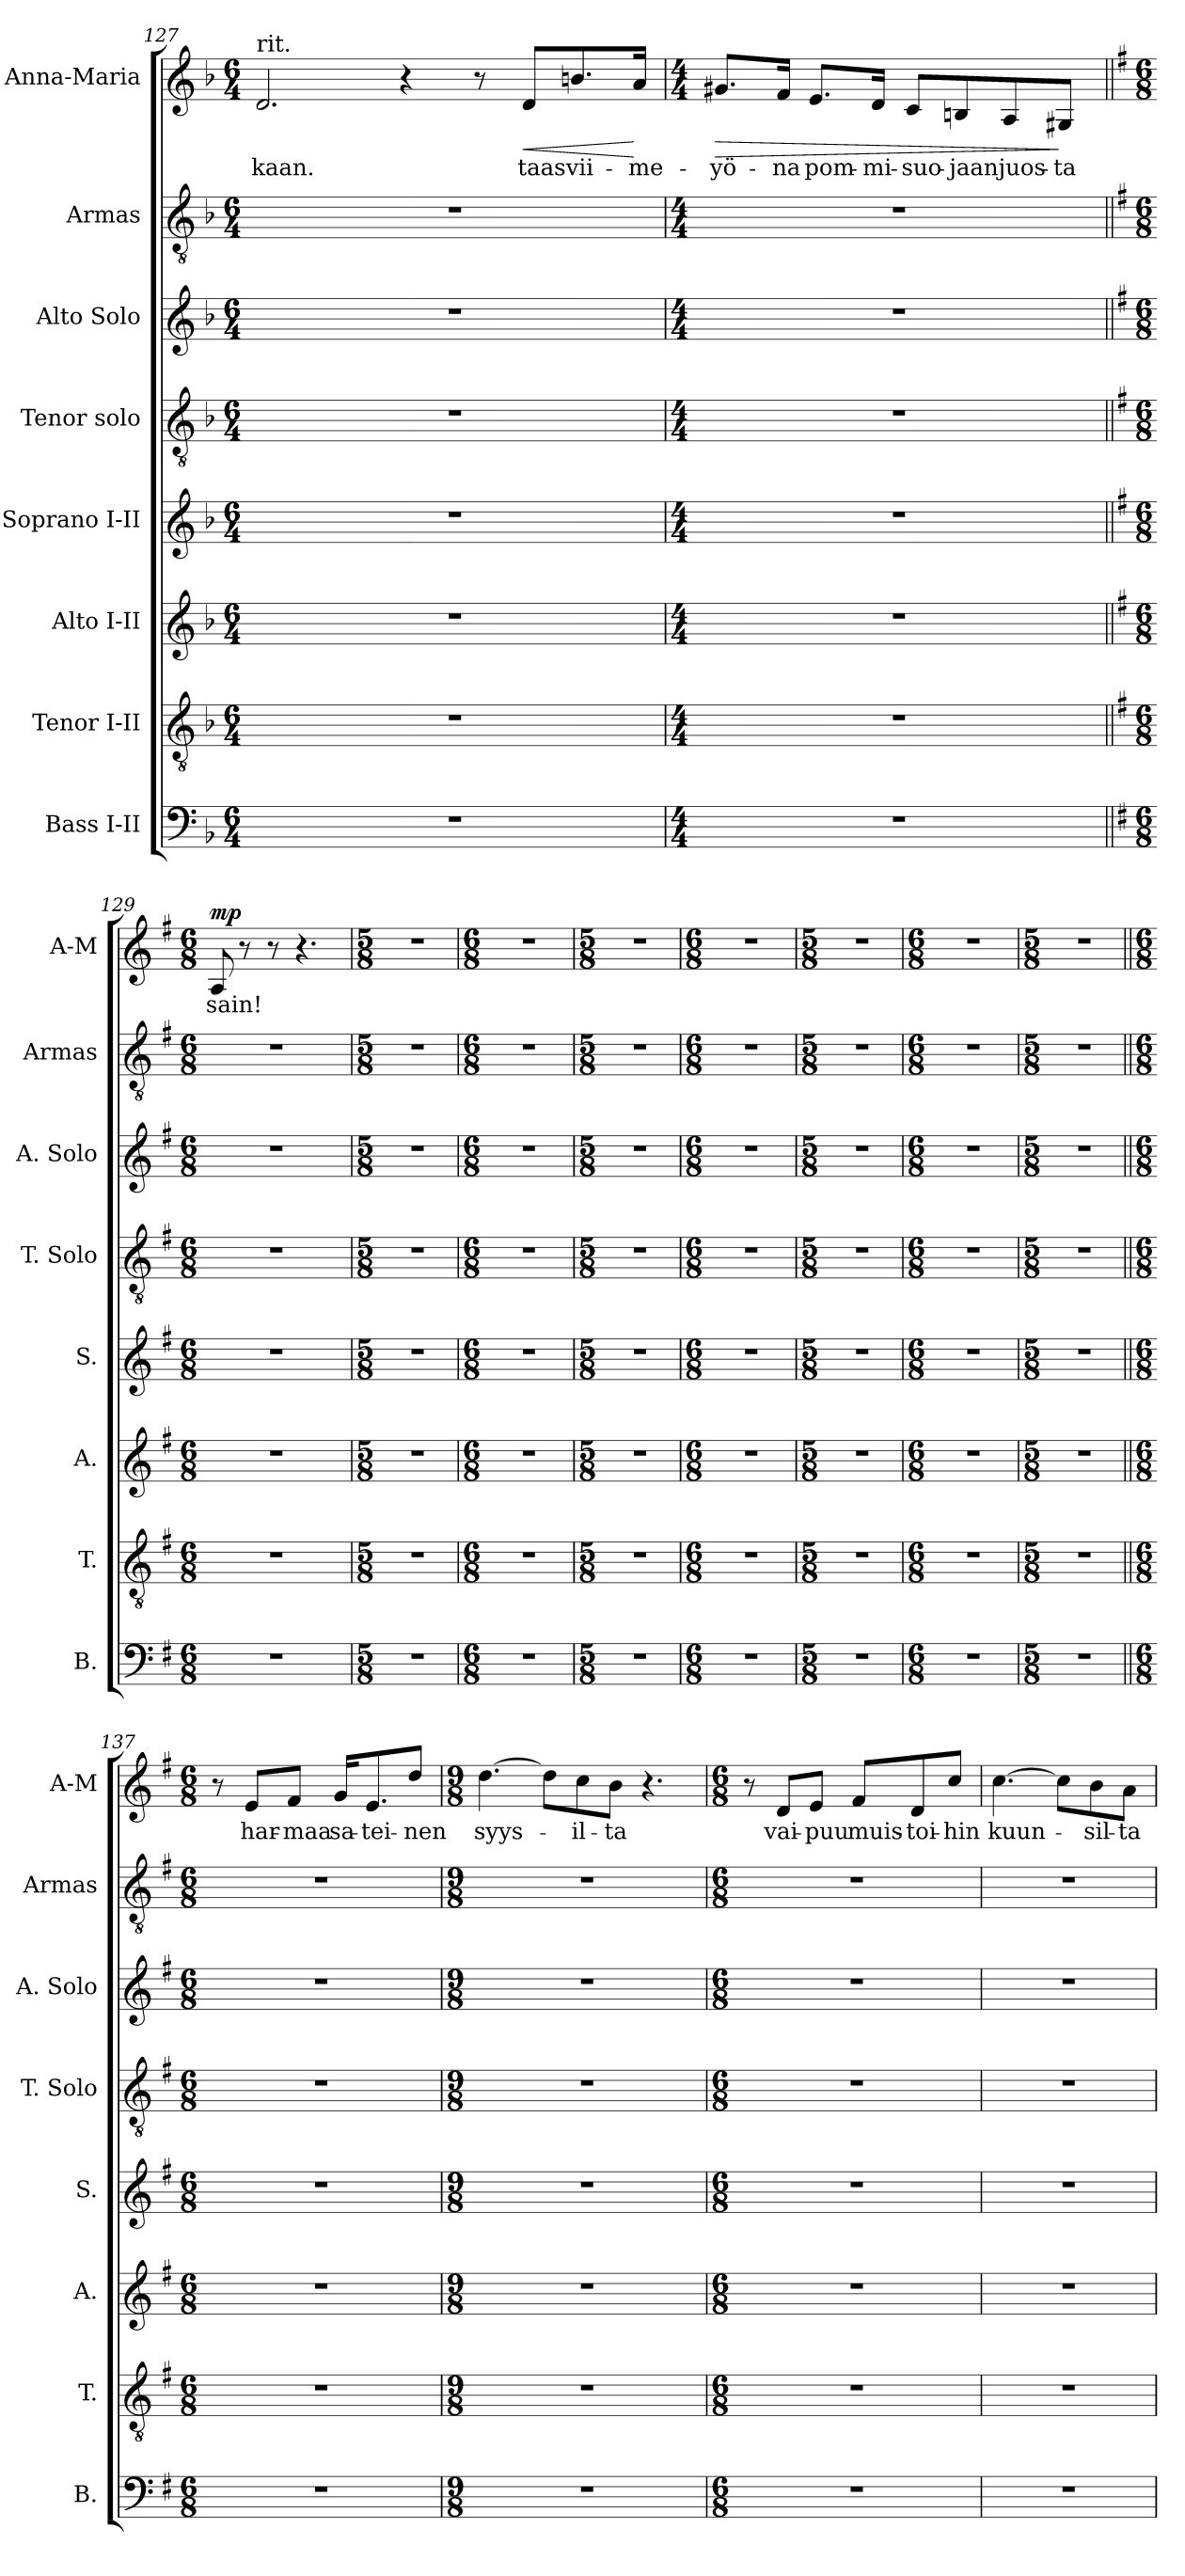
**kern	**kern	**kern	**kern	**kern	**kern	**kern	**kern	**text	**dynam
*part8	*part7	*part6	*part5	*part4	*part3	*part2	*part1	*part1	*part1
*staff8	*staff7	*staff6	*staff5	*staff4	*staff3	*staff2	*staff1	*staff1	*staff1
*I"Bass I-II	*I"Tenor I-II	*I"Alto I-II	*I"Soprano I-II	*I"Tenor solo	*I"Alto Solo	*I"Armas	*I"Anna-Maria	*	*
*I'B.	*I'T.	*I'A.	*I'S.	*I'T. Solo	*I'A. Solo	*I'Armas	*I'A-M	*	*
*clefF4	*clefGv2	*clefG2	*clefG2	*clefGv2	*clefG2	*clefGv2	*clefG2	*	*
*	*ITrd7c12	*	*	*ITrd7c12	*	*ITrd7c12	*	*	*
*k[b-]	*k[b-]	*k[b-]	*k[b-]	*k[b-]	*k[b-]	*k[b-]	*k[b-]	*	*
*F:	*F:	*F:	*F:	*F:	*F:	*F:	*F:	*	*
*M6/4	*M6/4	*M6/4	*M6/4	*M6/4	*M6/4	*M6/4	*M6/4	*	*
=127	=127	=127	=127	=127	=127	=127	=127	=127	=127
!LO:N:vis=1	!LO:N:vis=1	!LO:N:vis=1	!LO:N:vis=1	!LO:N:vis=1	!LO:N:vis=1	!LO:N:vis=1	!	!	!
!	!	!	!	!	!	!	!LO:TX:t=rit.	!	!
!	!	!	!	!	!	!	!	!LO:LY:b:color=#000000	!
1.r	1.r	1.r	1.r	1.r	1.r	1.r	2.di/	-kaan.	.
.	.	.	.	.	.	.	4r	.	.
.	.	.	.	.	.	.	8r	.	.
!	!	!	!	!	!	!	!	!LO:LY:b:color=#000000	!LO:HP:b
.	.	.	.	.	.	.	8di/L	taas	<
!	!	!	!	!	!	!	!	!LO:LY:b:color=#000000	!
.	.	.	.	.	.	.	8.bni/	vii-	.
!	!	!	!	!	!	!	!	!LO:LY:b:color=#000000	!
.	.	.	.	.	.	.	16ai/Jk	-me-	[
=128	=128	=128	=128	=128	=128	=128	=128	=128	=128
*M4/4	*M4/4	*M4/4	*M4/4	*M4/4	*M4/4	*M4/4	*M4/4	*	*
!	!	!	!	!	!	!	!	!LO:LY:b:color=#000000	!LO:HP:b
1r	1r	1r	1r	1r	1r	1r	8.g#Xi/L	-yö-	>
!	!	!	!	!	!	!	!	!LO:LY:b:color=#000000	!
.	.	.	.	.	.	.	16fi/Jk	-na	.
!	!	!	!	!	!	!	!	!LO:LY:b:color=#000000	!
.	.	.	.	.	.	.	8.ei/L	pom-	.
!	!	!	!	!	!	!	!	!LO:LY:b:color=#000000	!
.	.	.	.	.	.	.	16di/Jk	-mi-	.
!	!	!	!	!	!	!	!	!LO:LY:b:color=#000000	!
.	.	.	.	.	.	.	8ci/L	-suo-	.
!	!	!	!	!	!	!	!	!LO:LY:b:color=#000000	!
.	.	.	.	.	.	.	8Bni/	-jaan	.
!	!	!	!	!	!	!	!	!LO:LY:b:color=#000000	!
.	.	.	.	.	.	.	8Ai/	juos-	.
!	!	!	!	!	!	!	!	!LO:LY:b:color=#000000	!
.	.	.	.	.	.	.	8G#Xi/J	-ta	]
!!LO:LB:g=z
=129||	=129||	=129||	=129||	=129||	=129||	=129||	=129||	=129||	=129||
*k[f#]	*k[f#]	*k[f#]	*k[f#]	*k[f#]	*k[f#]	*k[f#]	*k[f#]	*	*
*G:	*G:	*G:	*G:	*G:	*G:	*G:	*G:	*	*
*M6/8	*M6/8	*M6/8	*M6/8	*M6/8	*M6/8	*M6/8	*M6/8	*	*
!LO:N:vis=1	!LO:N:vis=1	!LO:N:vis=1	!LO:N:vis=1	!LO:N:vis=1	!LO:N:vis=1	!LO:N:vis=1	!	!	!
*	*	*	*	*	*	*	*MM91	*	*
!	!	!	!	!	!	!	!	!LO:LY:b:color=#000000	!
2.r	2.r	2.r	2.r	2.r	2.r	2.r	8Ai/	sain!	mp
.	.	.	.	.	.	.	8r	.	.
.	.	.	.	.	.	.	8r	.	.
.	.	.	.	.	.	.	4.r	.	.
=130	=130	=130	=130	=130	=130	=130	=130	=130	=130
*M5/8	*M5/8	*M5/8	*M5/8	*M5/8	*M5/8	*M5/8	*M5/8	*	*
!LO:N:vis=1	!LO:N:vis=1	!LO:N:vis=1	!LO:N:vis=1	!LO:N:vis=1	!LO:N:vis=1	!LO:N:vis=1	!LO:N:vis=1	!	!
8%5r	8%5r	8%5r	8%5r	8%5r	8%5r	8%5r	8%5r	.	.
=131	=131	=131	=131	=131	=131	=131	=131	=131	=131
*M6/8	*M6/8	*M6/8	*M6/8	*M6/8	*M6/8	*M6/8	*M6/8	*	*
!LO:N:vis=1	!LO:N:vis=1	!LO:N:vis=1	!LO:N:vis=1	!LO:N:vis=1	!LO:N:vis=1	!LO:N:vis=1	!LO:N:vis=1	!	!
2.r	2.r	2.r	2.r	2.r	2.r	2.r	2.r	.	.
=132	=132	=132	=132	=132	=132	=132	=132	=132	=132
*M5/8	*M5/8	*M5/8	*M5/8	*M5/8	*M5/8	*M5/8	*M5/8	*	*
!LO:N:vis=1	!LO:N:vis=1	!LO:N:vis=1	!LO:N:vis=1	!LO:N:vis=1	!LO:N:vis=1	!LO:N:vis=1	!LO:N:vis=1	!	!
8%5r	8%5r	8%5r	8%5r	8%5r	8%5r	8%5r	8%5r	.	.
=133	=133	=133	=133	=133	=133	=133	=133	=133	=133
*M6/8	*M6/8	*M6/8	*M6/8	*M6/8	*M6/8	*M6/8	*M6/8	*	*
!LO:N:vis=1	!LO:N:vis=1	!LO:N:vis=1	!LO:N:vis=1	!LO:N:vis=1	!LO:N:vis=1	!LO:N:vis=1	!LO:N:vis=1	!	!
2.r	2.r	2.r	2.r	2.r	2.r	2.r	2.r	.	.
=134	=134	=134	=134	=134	=134	=134	=134	=134	=134
*M5/8	*M5/8	*M5/8	*M5/8	*M5/8	*M5/8	*M5/8	*M5/8	*	*
!LO:N:vis=1	!LO:N:vis=1	!LO:N:vis=1	!LO:N:vis=1	!LO:N:vis=1	!LO:N:vis=1	!LO:N:vis=1	!LO:N:vis=1	!	!
8%5r	8%5r	8%5r	8%5r	8%5r	8%5r	8%5r	8%5r	.	.
=135	=135	=135	=135	=135	=135	=135	=135	=135	=135
*M6/8	*M6/8	*M6/8	*M6/8	*M6/8	*M6/8	*M6/8	*M6/8	*	*
!LO:N:vis=1	!LO:N:vis=1	!LO:N:vis=1	!LO:N:vis=1	!LO:N:vis=1	!LO:N:vis=1	!LO:N:vis=1	!LO:N:vis=1	!	!
2.r	2.r	2.r	2.r	2.r	2.r	2.r	2.r	.	.
=136	=136	=136	=136	=136	=136	=136	=136	=136	=136
*M5/8	*M5/8	*M5/8	*M5/8	*M5/8	*M5/8	*M5/8	*M5/8	*	*
!LO:N:vis=1	!LO:N:vis=1	!LO:N:vis=1	!LO:N:vis=1	!LO:N:vis=1	!LO:N:vis=1	!LO:N:vis=1	!LO:N:vis=1	!	!
8%5r	8%5r	8%5r	8%5r	8%5r	8%5r	8%5r	8%5r	.	.
!!LO:LB:g=z
=137||	=137||	=137||	=137||	=137||	=137||	=137||	=137||	=137||	=137||
*M6/8	*M6/8	*M6/8	*M6/8	*M6/8	*M6/8	*M6/8	*M6/8	*	*
!LO:N:vis=1	!LO:N:vis=1	!LO:N:vis=1	!LO:N:vis=1	!LO:N:vis=1	!LO:N:vis=1	!LO:N:vis=1	!	!	!
2.r	2.r	2.r	2.r	2.r	2.r	2.r	8r	.	.
!	!	!	!	!	!	!	!	!LO:LY:b:color=#000000	!
.	.	.	.	.	.	.	8ei/L	har-	.
!	!	!	!	!	!	!	!	!LO:LY:b:color=#000000	!
.	.	.	.	.	.	.	8f#i/J	-maa	.
!	!	!	!	!	!	!	!	!LO:LY:b:color=#000000	!
.	.	.	.	.	.	.	16gi/KL	sa-	.
!	!	!	!	!	!	!	!	!LO:LY:b:color=#000000	!
.	.	.	.	.	.	.	8.ei/	-tei-	.
!	!	!	!	!	!	!	!	!LO:LY:b:color=#000000	!
.	.	.	.	.	.	.	8ddi/J	-nen	.
=138	=138	=138	=138	=138	=138	=138	=138	=138	=138
*M9/8	*M9/8	*M9/8	*M9/8	*M9/8	*M9/8	*M9/8	*M9/8	*	*
!LO:N:vis=1	!LO:N:vis=1	!LO:N:vis=1	!LO:N:vis=1	!LO:N:vis=1	!LO:N:vis=1	!LO:N:vis=1	!	!	!
!	!	!	!	!	!	!	!	!LO:LY:b:color=#000000	!
8%9r	8%9r	8%9r	8%9r	8%9r	8%9r	8%9r	[>4.ddi\	syys-	.
.	.	.	.	.	.	.	8ddi\L]	.	.
!	!	!	!	!	!	!	!	!LO:LY:b:color=#000000	!
.	.	.	.	.	.	.	8cci\	-il-	.
!	!	!	!	!	!	!	!	!LO:LY:b:color=#000000	!
.	.	.	.	.	.	.	8bi\J	-ta	.
.	.	.	.	.	.	.	4.r	.	.
=139	=139	=139	=139	=139	=139	=139	=139	=139	=139
*M6/8	*M6/8	*M6/8	*M6/8	*M6/8	*M6/8	*M6/8	*M6/8	*	*
!LO:N:vis=1	!LO:N:vis=1	!LO:N:vis=1	!LO:N:vis=1	!LO:N:vis=1	!LO:N:vis=1	!LO:N:vis=1	!	!	!
2.r	2.r	2.r	2.r	2.r	2.r	2.r	8r	.	.
!	!	!	!	!	!	!	!	!LO:LY:b:color=#000000	!
.	.	.	.	.	.	.	8di/L	vai-	.
!	!	!	!	!	!	!	!	!LO:LY:b:color=#000000	!
.	.	.	.	.	.	.	8ei/J	-puu	.
!	!	!	!	!	!	!	!	!LO:LY:b:color=#000000	!
.	.	.	.	.	.	.	8f#i/L	muis-	.
!	!	!	!	!	!	!	!	!LO:LY:b:color=#000000	!
.	.	.	.	.	.	.	8di/	-toi-	.
!	!	!	!	!	!	!	!	!LO:LY:b:color=#000000	!
.	.	.	.	.	.	.	8cci/J	-hin	.
=140	=140	=140	=140	=140	=140	=140	=140	=140	=140
!LO:N:vis=1	!LO:N:vis=1	!LO:N:vis=1	!LO:N:vis=1	!LO:N:vis=1	!LO:N:vis=1	!LO:N:vis=1	!	!	!
!	!	!	!	!	!	!	!	!LO:LY:b:color=#000000	!
2.r	2.r	2.r	2.r	2.r	2.r	2.r	[>4.cci\	kuun-	.
.	.	.	.	.	.	.	8cci\L]	.	.
!	!	!	!	!	!	!	!	!LO:LY:b:color=#000000	!
.	.	.	.	.	.	.	8bi\	-sil-	.
!	!	!	!	!	!	!	!	!LO:LY:b:color=#000000	!
.	.	.	.	.	.	.	8ai\J	-ta	.
=	=	=	=	=	=	=	=	=	=
*-	*-	*-	*-	*-	*-	*-	*-	*-	*-
